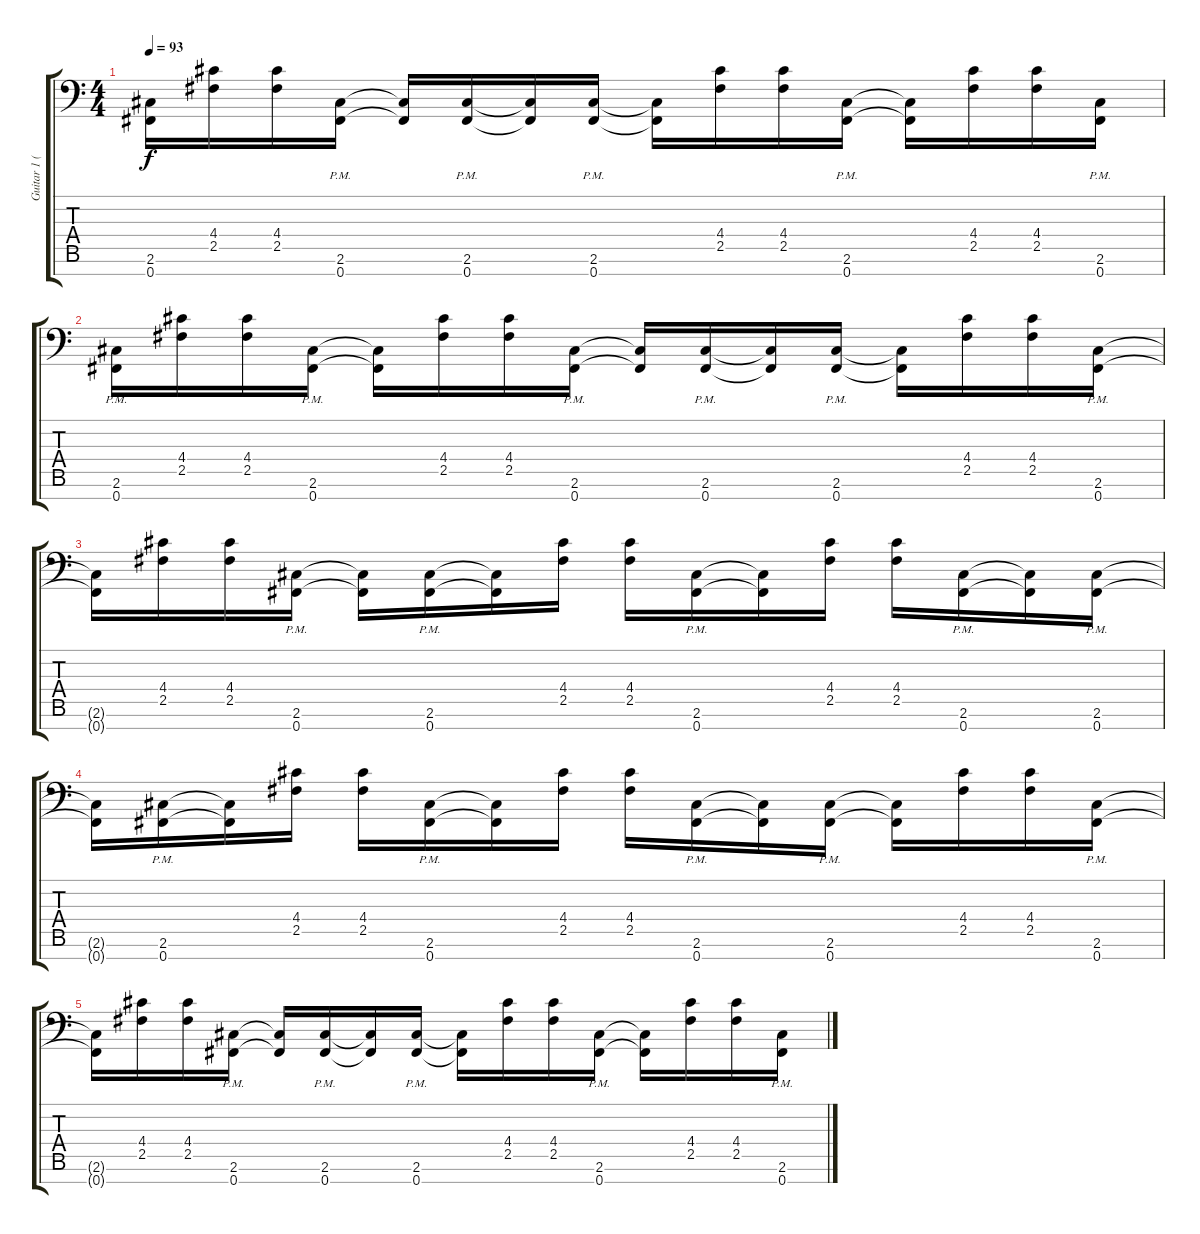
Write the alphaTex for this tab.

\track ("Guitar 1 (2nd to 8th string)" "Guitar 1 (") {instrument distortionguitar}
\staff {score tabs}
\tuning (B3 G3 D3 A2 E2 B1 Gb1) {hide}
\ts (4 4)
\tempo 93
\clef f4
\ks c
(2.6{t} 0.7{t}).16{dy f} (4.4 2.5).16 (4.4 2.5).16 (2.6{pm} 0.7{pm}).16 (2.6{t} 0.7{t}).16 (2.6{pm} 0.7{pm}).16 (2.6{t} 0.7{t}).16 (2.6{pm} 0.7{pm}).16 (2.6{t} 0.7{t}).16 (4.4 2.5).16 (4.4 2.5).16 (2.6{pm} 0.7{pm}).16 (2.6{t} 0.7{t}).16 (4.4 2.5).16 (4.4 2.5).16 (2.6{pm} 0.7{pm}).16 |
(2.6{pm} 0.7{pm}).16 (4.4 2.5).16 (4.4 2.5).16 (2.6{pm} 0.7{pm}).16 (2.6{t} 0.7{t}).16 (4.4 2.5).16 (4.4 2.5).16 (2.6{pm} 0.7{pm}).16 (2.6{t} 0.7{t}).16 (2.6{pm} 0.7{pm}).16 (2.6{t} 0.7{t}).16 (2.6{pm} 0.7{pm}).16 (2.6{t} 0.7{t}).16 (4.4 2.5).16 (4.4 2.5).16 (2.6{pm} 0.7{pm}).16 |
(2.6{t} 0.7{t}).16 (4.4 2.5).16 (4.4 2.5).16 (2.6{pm} 0.7{pm}).16 (2.6{t} 0.7{t}).16 (2.6{pm} 0.7{pm}).16 (2.6{t} 0.7{t}).16 (4.4 2.5).16 (4.4 2.5).16 (2.6{pm} 0.7{pm}).16 (2.6{t} 0.7{t}).16 (4.4 2.5).16 (4.4 2.5).16 (2.6{pm} 0.7{pm}).16 (2.6{t} 0.7{t}).16 (2.6{pm} 0.7{pm}).16 |
(2.6{t} 0.7{t}).16 (2.6{pm} 0.7{pm}).16 (2.6{t} 0.7{t}).16 (4.4 2.5).16 (4.4 2.5).16 (2.6{pm} 0.7{pm}).16 (2.6{t} 0.7{t}).16 (4.4 2.5).16 (4.4 2.5).16 (2.6{pm} 0.7{pm}).16 (2.6{t} 0.7{t}).16 (2.6{pm} 0.7{pm}).16 (2.6{t} 0.7{t}).16 (4.4 2.5).16 (4.4 2.5).16 (2.6{pm} 0.7{pm}).16 |
(2.6{t} 0.7{t}).16 (4.4 2.5).16 (4.4 2.5).16 (2.6{pm} 0.7{pm}).16 (2.6{t} 0.7{t}).16 (2.6{pm} 0.7{pm}).16 (2.6{t} 0.7{t}).16 (2.6{pm} 0.7{pm}).16 (2.6{t} 0.7{t}).16 (4.4 2.5).16 (4.4 2.5).16 (2.6{pm} 0.7{pm}).16 (2.6{t} 0.7{t}).16 (4.4 2.5).16 (4.4 2.5).16 (2.6{pm} 0.7{pm}).16
